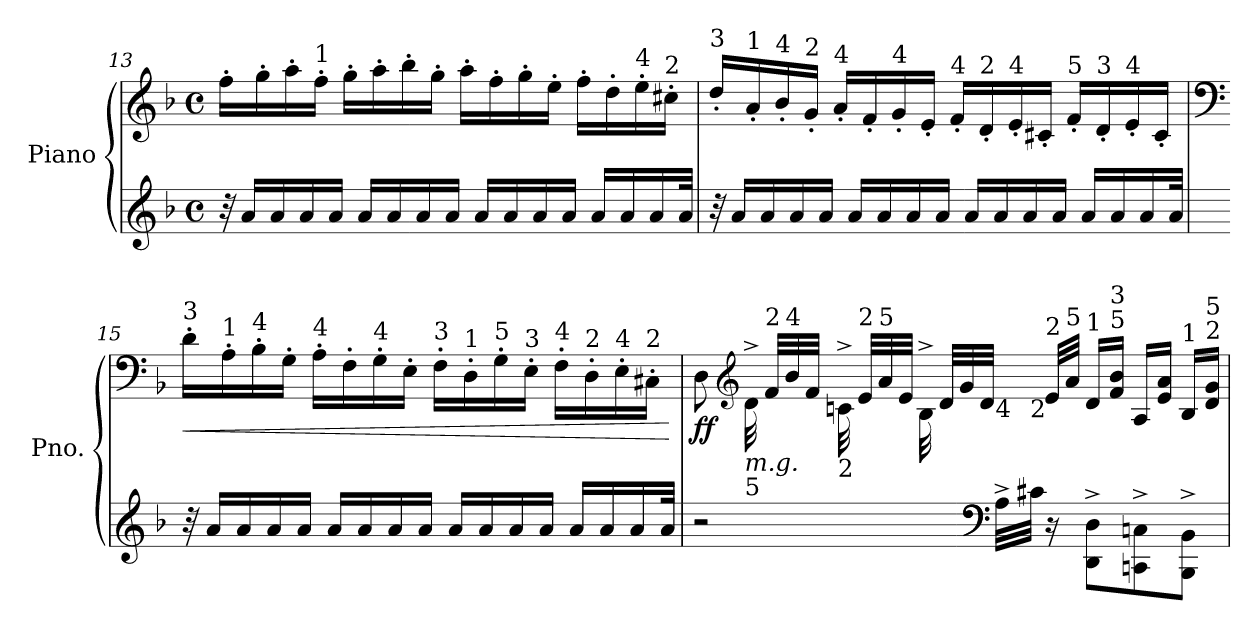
**kern	**kern	**dynam
*part1	*part1	*part1
*staff2	*staff1	*staff1/2
*I"Piano	*	*
*I'Pno.	*	*
*clefG2	*clefG2	*
*k[b-]	*k[b-]	*
*M4/4	*M4/4	*
*met(c)	*met(c)	*
=13	=13	=13
32r	16ff'\LL	.
16a/LL	.	.
.	16gg'\	.
16a/	.	.
.	16aa'\	.
16a/	.	.
!	!LO:TX:a:t=1	!
.	16ff'\JJ	.
16a/JJ	.	.
.	16gg'\LL	.
16a/LL	.	.
.	16aa'\	.
16a/	.	.
.	16bb-'\	.
16a/	.	.
.	16gg'\JJ	.
16a/JJ	.	.
.	16aa'\LL	.
16a/LL	.	.
.	16ff'\	.
16a/	.	.
.	16gg'\	.
16a/	.	.
.	16ee'\JJ	.
16a/JJ	.	.
.	16ff'\LL	.
16a/LL	.	.
.	16dd'\	.
16a/	.	.
!	!LO:TX:a:t=4	!
.	16ee'\	.
16a/	.	.
!	!LO:TX:a:t=2	!
.	16cc#X'\JJ	.
32a/JJk	.	.
!!LO:LB:g=z
=14	=14	=14
!	!LO:TX:a:t=3	!
32r	16dd'/LL	.
16a/LL	.	.
!	!LO:TX:a:t=1	!
.	16a'/	.
16a/	.	.
!	!LO:TX:a:t=4	!
.	16b-'/	.
16a/	.	.
!	!LO:TX:a:t=2	!
.	16g'/JJ	.
16a/JJ	.	.
!	!LO:TX:a:t=4	!
.	16a'/LL	.
16a/LL	.	.
.	16f'/	.
16a/	.	.
!	!LO:TX:a:t=4	!
.	16g'/	.
16a/	.	.
.	16e'/JJ	.
16a/JJ	.	.
!	!LO:TX:a:t=4	!
.	16f'/LL	.
16a/LL	.	.
!	!LO:TX:a:t=2	!
.	16d'/	.
16a/	.	.
!	!LO:TX:a:t=4	!
.	16e'/	.
16a/	.	.
.	16c#X'/JJ	.
16a/JJ	.	.
!	!LO:TX:a:t=5	!
.	16f'/LL	.
16a/LL	.	.
!	!LO:TX:a:t=3	!
.	16d'/	.
16a/	.	.
!	!LO:TX:a:t=4	!
.	16e'/	.
16a/	.	.
.	16c#'/JJ	.
32a/JJk	.	.
=15	=15	=15
*	*clefF4	*
!	!LO:TX:a:t=3	!
!	!	!LO:HP:b
32r	16d'\LL	<
16a/LL	.	.
!	!LO:TX:a:t=1	!
.	16A'\	.
16a/	.	.
!	!LO:TX:a:t=4	!
.	16B-'\	.
16a/	.	.
.	16G'\JJ	.
16a/JJ	.	.
!	!LO:TX:a:t=4	!
.	16A'\LL	.
16a/LL	.	.
.	16F'\	.
16a/	.	.
!	!LO:TX:a:t=4	!
.	16G'\	.
16a/	.	.
.	16E'\JJ	.
16a/JJ	.	.
!	!LO:TX:a:t=3	!
.	16F'\LL	.
16a/LL	.	.
!	!LO:TX:a:t=1	!
.	16D'\	.
16a/	.	.
!	!LO:TX:a:t=5	!
.	16G'\	.
16a/	.	.
!	!LO:TX:a:t=3	!
.	16E'\JJ	.
16a/JJ	.	.
!	!LO:TX:a:t=4	!
.	16F'\LL	.
16a/LL	.	.
!	!LO:TX:a:t=2	!
.	16D'\	.
16a/	.	.
!	!LO:TX:a:t=4	!
.	16E'\	.
16a/	.	.
!	!LO:TX:a:t=2	!
.	16C#X'\JJ	.
32a/JJk	.	.
.	.	[
!!LO:LB:g=z
=16	=16	=16
*	*MM66	*
*^	*	*
!	!	!	!LO:DY:b
2ryy	2r	8D\	ff
*	*	*clefG2	*
!	!	!LO:TX:b:i:t=m.g.	!
!	!	!LO:TX:b:t=5	!
.	.	32d^\	.
!	!	!LO:TX:a:t=2	!
.	.	32f/LLL	.
!	!	!LO:TX:a:t=4	!
.	.	32b-/	.
.	.	32f/JJJ	.
!	!	!LO:TX:b:t=2	!
.	.	32cn^\	.
!	!	!LO:TX:a:t=2	!
.	.	32e/LLL	.
!	!	!LO:TX:a:t=5	!
.	.	32a/	.
.	.	32e/JJJ	.
.	.	32B-^\	.
.	.	32d/LLL	.
.	.	32g/	.
.	.	32d/JJJ	.
*clefF4	*	*	*
!	!	!LO:TX:b:t=4	!
32A^\LLL	16rbyy	32ryy	.
!	!	!LO:TX:b:t=2	!
32c#X\JJJ	.	32ryy	.
!	!	!LO:TX:a:t=2	!
4..ryy	16r	32e/LLL	.
!	!	!LO:TX:a:t=5	!
.	.	32a/JJJ	.
!	!	!LO:TX:a:t=1	!
.	8DD\^ 8D\^L	16d/LL	.
!	!	!LO:TX:a:t=5	!
!	!	!LO:TX:a:t=3	!
.	.	16f/ 16b-/JJ	.
.	8CCn\^ 8Cn\^	16A/LL	.
.	.	16e/ 16a/JJ	.
!	!	!LO:TX:a:t=1	!
.	8BBB-\^ 8BB-\^J	16B-/LL	.
!	!	!LO:TX:a:t=2	!
!	!	!LO:TX:a:t=5	!
.	.	16d/ 16g/JJ	.
*v	*v	*	*
=	=	=
*-	*-	*-
